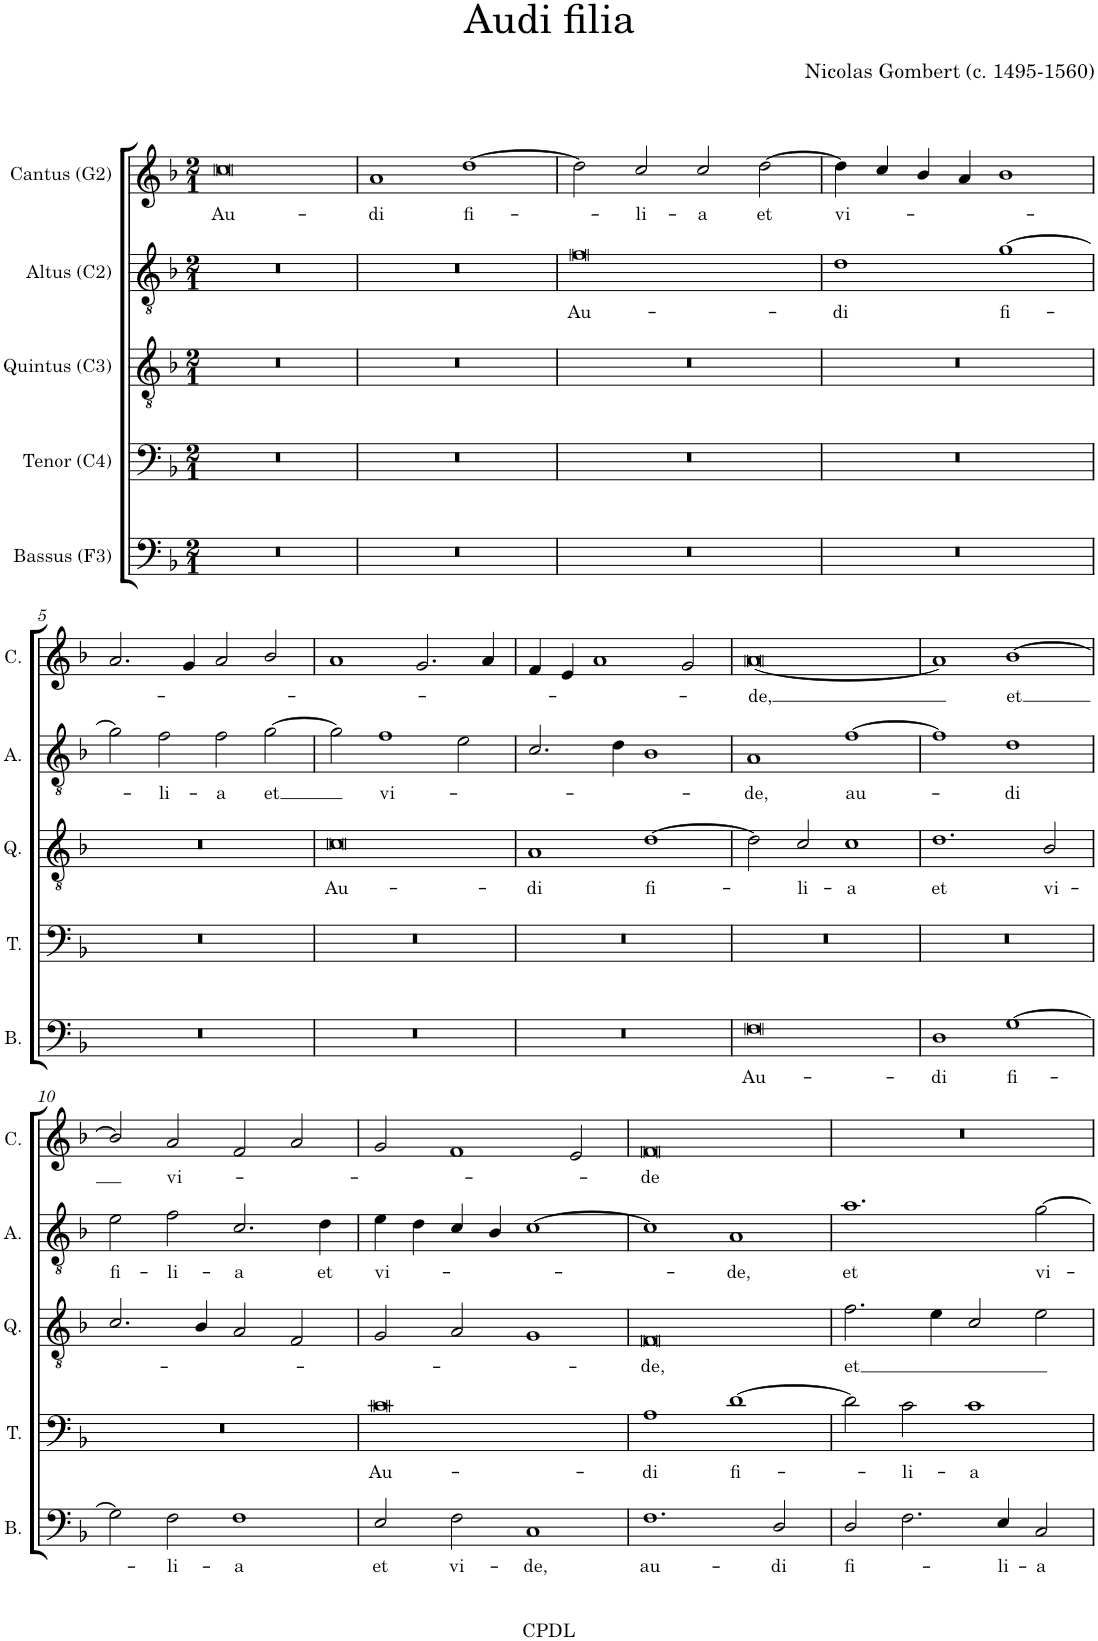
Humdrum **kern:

**kern	**text	**kern	**text	**kern	**text	**kern	**text	**kern	**text
*part5	*part5	*part4	*part4	*part3	*part3	*part2	*part2	*part1	*part1
*staff5	*staff5	*staff4	*staff4	*staff3	*staff3	*staff2	*staff2	*staff1	*staff1
*I"Bassus (F3)	*	*I"Tenor (C4)	*	*I"Quintus (C3)	*	*I"Altus (C2)	*	*I"Cantus (G2)	*
*I'B.	*	*I'T.	*	*I'Q.	*	*I'A.	*	*I'C.	*
*clefF4	*	*clefF4	*	*clefGv2	*	*clefGv2	*	*clefG2	*
*	*	*Trd7c12	*	*Trd7c12	*	*Trd7c12	*	*	*
*k[b-]	*	*k[b-]	*	*k[b-]	*	*k[b-]	*	*k[b-]	*
*F:	*	*F:	*	*F:	*	*F:	*	*F:	*
*M2/1	*	*M2/1	*	*M2/1	*	*M2/1	*	*M2/1	*
=1	=1	=1	=1	=1	=1	=1	=1	=1	=1
!	!	!	!	!	!	!	!	!	!LO:LY:b
0r	.	0r	.	0r	.	0r	.	0cc	Au-
=2	=2	=2	=2	=2	=2	=2	=2	=2	=2
!	!	!	!	!	!	!	!	!	!LO:LY:b
0r	.	0r	.	0r	.	0r	.	1a	-di
!	!	!	!	!	!	!	!	!	!LO:LY:b
.	.	.	.	.	.	.	.	[1dd	fi-
=3	=3	=3	=3	=3	=3	=3	=3	=3	=3
!	!	!	!	!	!	!	!LO:LY:b	!	!
0r	.	0r	.	0r	.	0f	Au-	2dd\]	.
!	!	!	!	!	!	!	!	!	!LO:LY:b
.	.	.	.	.	.	.	.	2cc/	-li-
!	!	!	!	!	!	!	!	!	!LO:LY:b
.	.	.	.	.	.	.	.	2cc/	-a
!	!	!	!	!	!	!	!	!	!LO:LY:b
.	.	.	.	.	.	.	.	[2dd\	et
=4	=4	=4	=4	=4	=4	=4	=4	=4	=4
!	!	!	!	!	!	!	!LO:LY:b	!	!LO:LY:b
0r	.	0r	.	0r	.	1d	-di	4dd\]	vi-
.	.	.	.	.	.	.	.	4cc/	.
.	.	.	.	.	.	.	.	4b-/	.
.	.	.	.	.	.	.	.	4a/	.
!	!	!	!	!	!	!	!LO:LY:b	!	!
.	.	.	.	.	.	[1g	fi-	1b-	.
!!LO:LB:g=z
=5	=5	=5	=5	=5	=5	=5	=5	=5	=5
0r	.	0r	.	0r	.	2g\]	.	2.a/	.
!	!	!	!	!	!	!	!LO:LY:b	!	!
.	.	.	.	.	.	2f\	-li-	.	.
.	.	.	.	.	.	.	.	4g/	.
!	!	!	!	!	!	!	!LO:LY:b	!	!
.	.	.	.	.	.	2f\	-a	2a/	.
!	!	!	!	!	!	!	!LO:LY:b	!	!
.	.	.	.	.	.	[2g\	et	2b-/	.
=6	=6	=6	=6	=6	=6	=6	=6	=6	=6
!	!	!	!	!	!LO:LY:b	!	!	!	!
0r	.	0r	.	0c	Au-	2g\]	.	1a	.
!	!	!	!	!	!	!	!LO:LY:b	!	!
.	.	.	.	.	.	1f	vi-	.	.
.	.	.	.	.	.	.	.	2.g/	.
.	.	.	.	.	.	2e\	.	.	.
.	.	.	.	.	.	.	.	4a/	.
=7	=7	=7	=7	=7	=7	=7	=7	=7	=7
!	!	!	!	!	!LO:LY:b	!	!	!	!
0r	.	0r	.	1A	-di	2.c/	.	4f/	.
.	.	.	.	.	.	.	.	4e/	.
.	.	.	.	.	.	.	.	1a	.
.	.	.	.	.	.	4d\	.	.	.
!	!	!	!	!	!LO:LY:b	!	!	!	!
.	.	.	.	[1d	fi-	1B-	.	.	.
.	.	.	.	.	.	.	.	2g/	.
=8	=8	=8	=8	=8	=8	=8	=8	=8	=8
!	!LO:LY:b	!	!	!	!	!	!LO:LY:b	!	!LO:LY:b
0F	Au-	0r	.	2d\]	.	1A	-de,	[0a	-de,
!	!	!	!	!	!LO:LY:b	!	!	!	!
.	.	.	.	2c/	-li-	.	.	.	.
!	!	!	!	!	!LO:LY:b	!	!LO:LY:b	!	!
.	.	.	.	1c	-a	[1f	au-	.	.
=9	=9	=9	=9	=9	=9	=9	=9	=9	=9
!	!LO:LY:b	!	!	!	!LO:LY:b	!	!	!	!
1D	-di	0r	.	1.d	et	1f]	.	1a]	.
!	!LO:LY:b	!	!	!	!	!	!LO:LY:b	!	!LO:LY:b
[1G	fi-	.	.	.	.	1d	-di	[1b-	et
!	!	!	!	!	!LO:LY:b	!	!	!	!
.	.	.	.	2B-/	vi-	.	.	.	.
!!LO:LB:g=z
=10	=10	=10	=10	=10	=10	=10	=10	=10	=10
!	!	!	!	!	!	!	!LO:LY:b	!	!
2G\]	.	0r	.	2.c/	.	2e\	fi-	2b-/]	.
!	!LO:LY:b	!	!	!	!	!	!LO:LY:b	!	!LO:LY:b
2F\	-li-	.	.	.	.	2f\	-li-	2a/	vi-
.	.	.	.	4B-/	.	.	.	.	.
!	!LO:LY:b	!	!	!	!	!	!LO:LY:b	!	!
1F	-a	.	.	2A/	.	2.c/	-a	2f/	.
.	.	.	.	2F/	.	.	.	2a/	.
!	!	!	!	!	!	!	!LO:LY:b	!	!
.	.	.	.	.	.	4d\	et	.	.
=11	=11	=11	=11	=11	=11	=11	=11	=11	=11
!	!LO:LY:b	!	!LO:LY:b	!	!	!	!LO:LY:b	!	!
2E/	et	0c	Au-	2G/	.	4e\	vi-	2g/	.
.	.	.	.	.	.	4d\	.	.	.
!	!LO:LY:b	!	!	!	!	!	!	!	!
2F\	vi-	.	.	2A/	.	4c/	.	1f	.
.	.	.	.	.	.	4B-/	.	.	.
!	!LO:LY:b	!	!	!	!	!	!	!	!
1C	-de,	.	.	1G	.	[1c	.	.	.
.	.	.	.	.	.	.	.	2e/	.
=12	=12	=12	=12	=12	=12	=12	=12	=12	=12
!	!LO:LY:b	!	!LO:LY:b	!	!LO:LY:b	!	!	!	!LO:LY:b
1.F	au-	1A	-di	0F	-de,	1c]	.	0f	-de
!	!	!	!LO:LY:b	!	!	!	!LO:LY:b	!	!
.	.	[1d	fi-	.	.	1A	-de,	.	.
!	!LO:LY:b	!	!	!	!	!	!	!	!
2D/	-di	.	.	.	.	.	.	.	.
=13	=13	=13	=13	=13	=13	=13	=13	=13	=13
!	!LO:LY:b	!	!	!	!LO:LY:b	!	!LO:LY:b	!	!
2D/	fi-	2d\]	.	2.f\	et	1.a	et	0r	.
!	!	!	!LO:LY:b	!	!	!	!	!	!
2.F\	.	2c\	-li-	.	.	.	.	.	.
.	.	.	.	4e\	.	.	.	.	.
!	!	!	!LO:LY:b	!	!	!	!	!	!
.	.	1c	-a	2c/	.	.	.	.	.
!	!LO:LY:b	!	!	!	!	!	!	!	!
4E/	-li-	.	.	.	.	.	.	.	.
!	!LO:LY:b	!	!	!	!	!	!LO:LY:b	!	!
2C/	-a	.	.	2e\	.	[2g\	vi-	.	.
=	=	=	=	=	=	=	=	=	=
*-	*-	*-	*-	*-	*-	*-	*-	*-	*-
